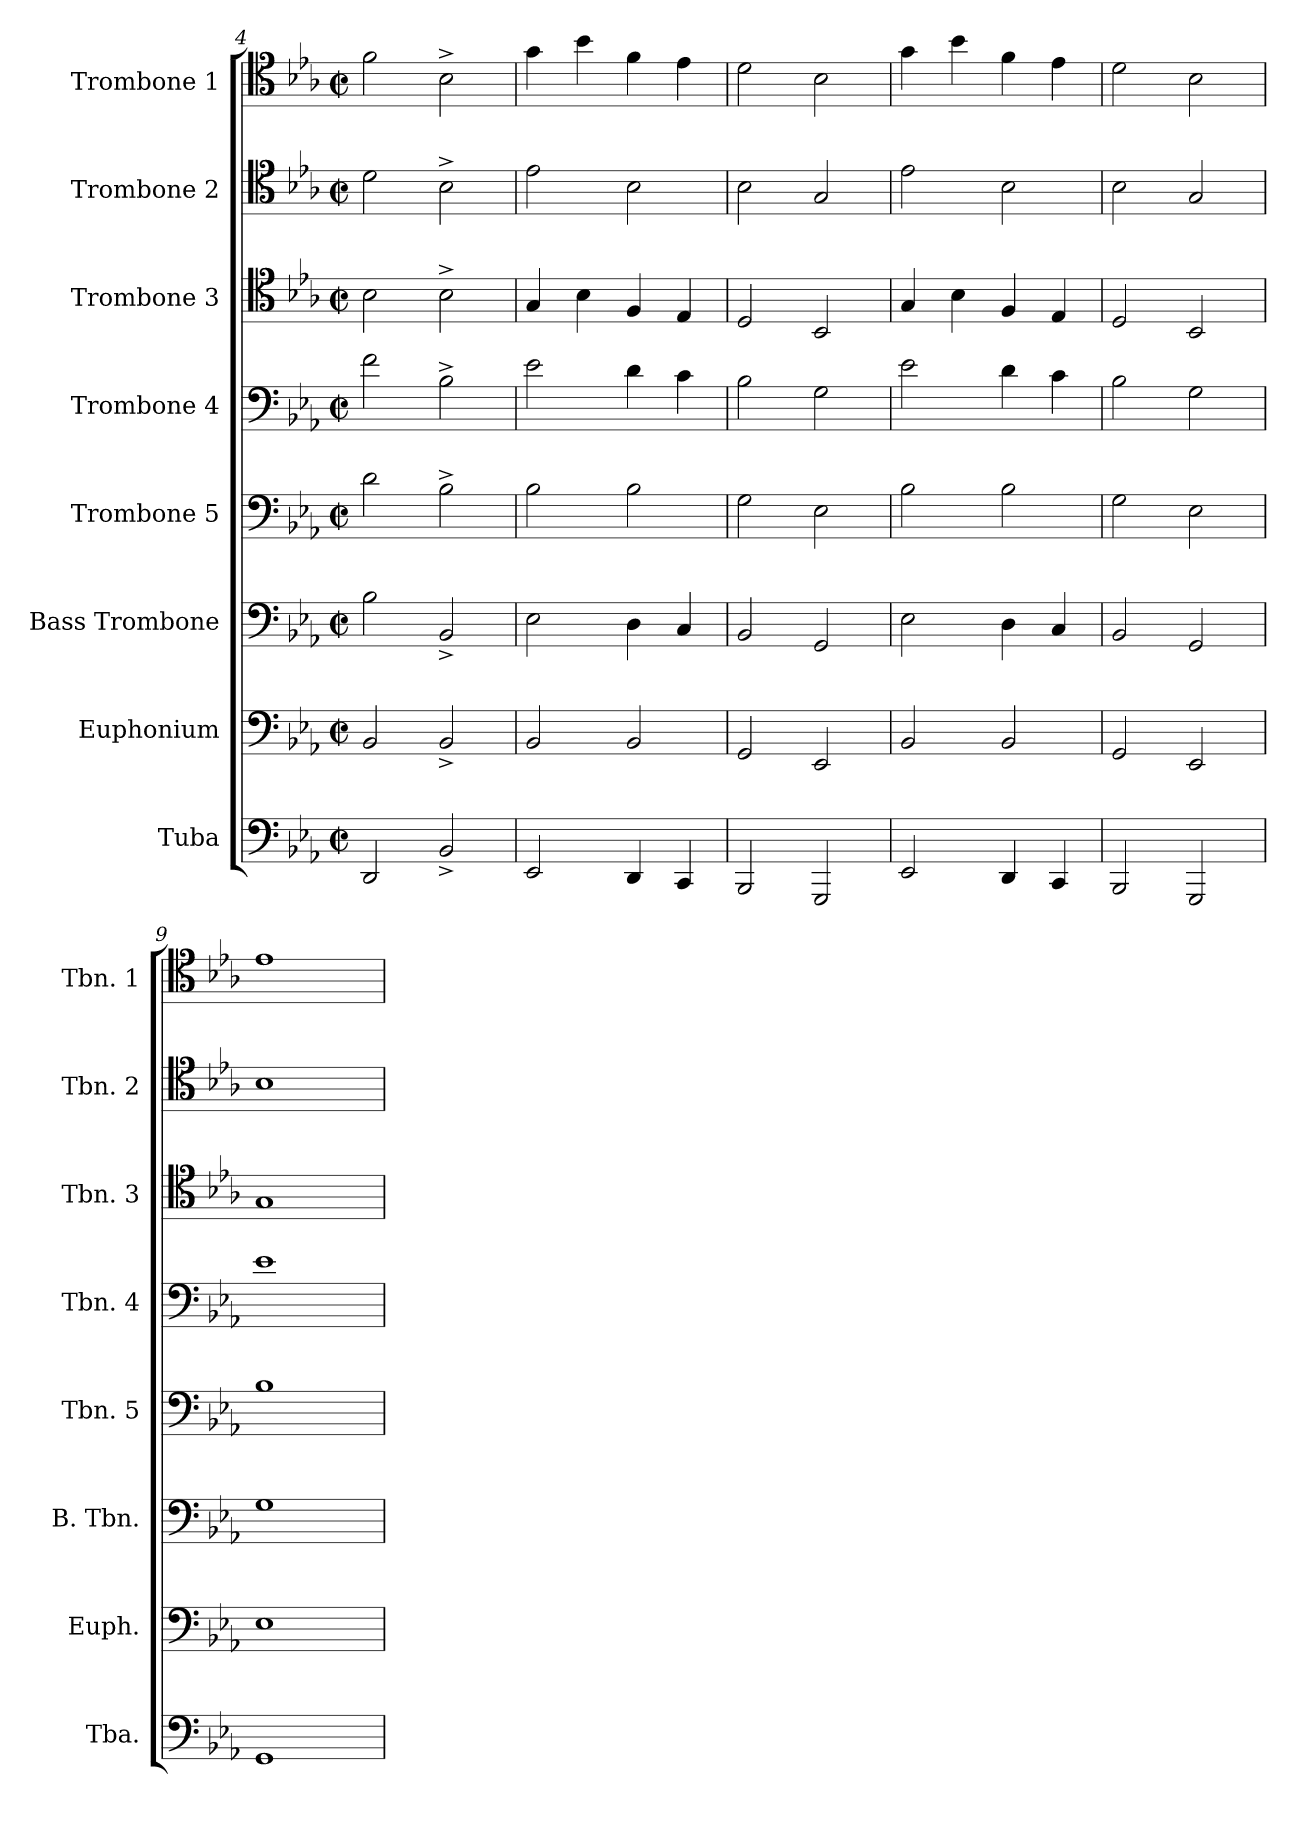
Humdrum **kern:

**kern	**kern	**kern	**kern	**kern	**kern	**kern	**kern
*part8	*part7	*part6	*part5	*part4	*part3	*part2	*part1
*staff8	*staff7	*staff6	*staff5	*staff4	*staff3	*staff2	*staff1
*I"Tuba	*I"Euphonium	*I"Bass Trombone	*I"Trombone 5	*I"Trombone 4	*I"Trombone 3	*I"Trombone 2	*I"Trombone 1
*I'Tba.	*I'Euph.	*I'B. Tbn.	*I'Tbn. 5	*I'Tbn. 4	*I'Tbn. 3	*I'Tbn. 2	*I'Tbn. 1
*clefF4	*clefF4	*clefF4	*clefF4	*clefF4	*clefC4	*clefC4	*clefC4
*k[b-e-a-]	*k[b-e-a-]	*k[b-e-a-]	*k[b-e-a-]	*k[b-e-a-]	*k[b-e-a-]	*k[b-e-a-]	*k[b-e-a-]
*M2/2	*M2/2	*M2/2	*M2/2	*M2/2	*M2/2	*M2/2	*M2/2
*met(c|)	*met(c|)	*met(c|)	*met(c|)	*met(c|)	*met(c|)	*met(c|)	*met(c|)
=4	=4	=4	=4	=4	=4	=4	=4
2DD/	2BB-/	2B-\	2d\	2f\	2B-\	2d\	2f\
2BB-^/	2BB-^/	2BB-^/	2B-^\	2B-^\	2B-^\	2B-^\	2B-^\
=5	=5	=5	=5	=5	=5	=5	=5
2EE-/	2BB-/	2E-\	2B-\	2e-\	4G/	2e-\	4g\
.	.	.	.	.	4B-\	.	4b-\
4DD/	2BB-/	4D\	2B-\	4d\	4F/	2B-\	4f\
4CC/	.	4C/	.	4c\	4E-/	.	4e-\
=6	=6	=6	=6	=6	=6	=6	=6
2BBB-/	2GG/	2BB-/	2G\	2B-\	2D/	2B-\	2d\
2GGG/	2EE-/	2GG/	2E-\	2G\	2BB-/	2G/	2B-\
=7	=7	=7	=7	=7	=7	=7	=7
2EE-/	2BB-/	2E-\	2B-\	2e-\	4G/	2e-\	4g\
.	.	.	.	.	4B-\	.	4b-\
4DD/	2BB-/	4D\	2B-\	4d\	4F/	2B-\	4f\
4CC/	.	4C/	.	4c\	4E-/	.	4e-\
=8	=8	=8	=8	=8	=8	=8	=8
2BBB-/	2GG/	2BB-/	2G\	2B-\	2D/	2B-\	2d\
2GGG/	2EE-/	2GG/	2E-\	2G\	2BB-/	2G/	2B-\
=9	=9	=9	=9	=9	=9	=9	=9
1GG	1E-	1G	1B-	1e-	1G	1B-	1e-
=	=	=	=	=	=	=	=
*-	*-	*-	*-	*-	*-	*-	*-
